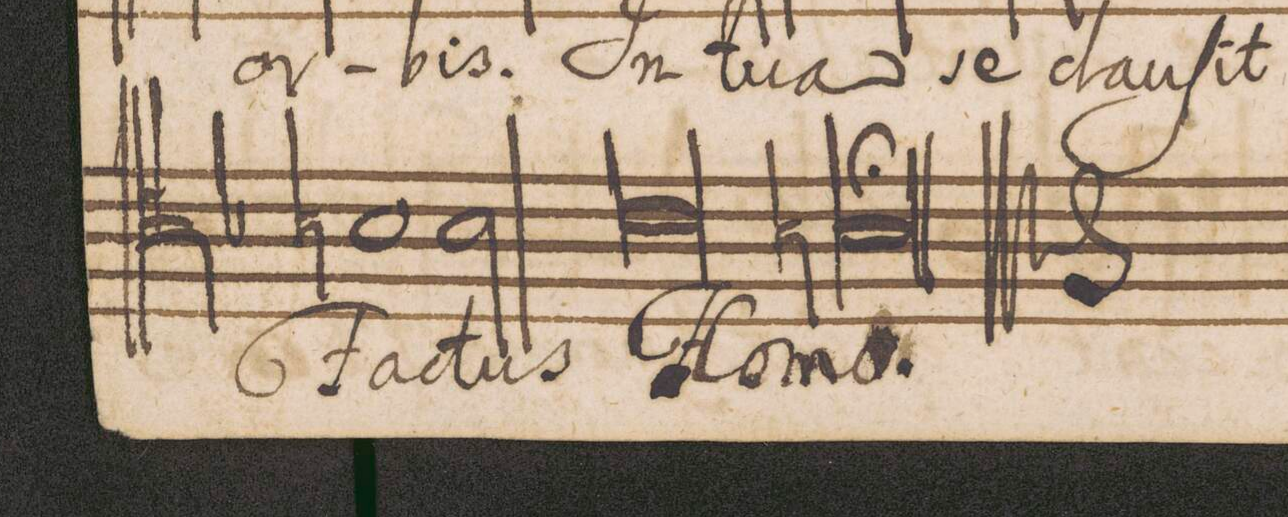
**kern	**text
*I"Tenore.	*
*clefC4	*
*k[b-]	*
*met(C|)	*
*M2/1	*
1Bn\	Fa-
=84-	=84-
2Bny\	-ctus
0c\	Ho-
=85-	=85-
00Bn\;	-mo.
==	==
*-	*-
